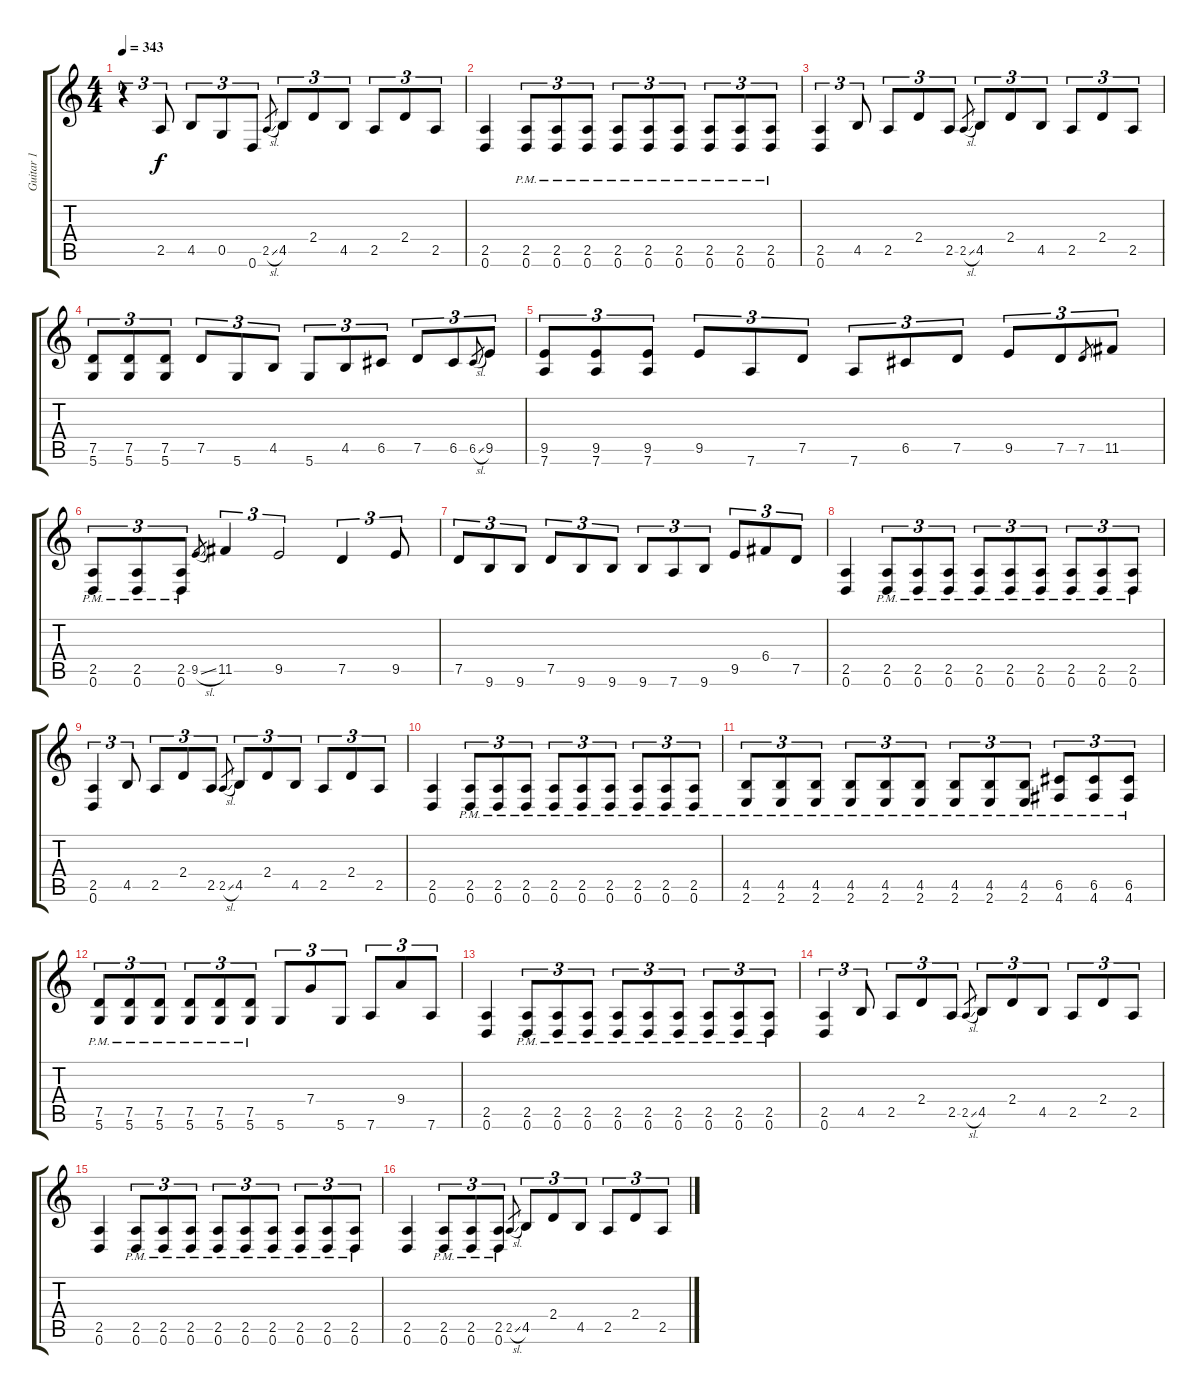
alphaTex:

\track ("Guitar 1" "Guitar 1") {instrument overdrivenguitar}
\staff {score tabs}
\tuning (D4 A3 F3 C3 G2 D2) {hide}
\ts (4 4)
\tempo 343
\clef g2
\ks c
r.4{tu (3 2) dy f instrument overdrivenguitar} 2.5.8{tu (3 2)} 4.5.8{tu (3 2)} 0.5.8{tu (3 2)} 0.6.8{tu (3 2)} 2.5{sl}.8{gr} 4.5.8{tu (3 2)} 2.4.8{tu (3 2)} 4.5.8{tu (3 2)} 2.5.8{tu (3 2)} 2.4.8{tu (3 2)} 2.5.8{tu (3 2)} |
(2.5 0.6).4 (2.5{pm} 0.6{pm}).8{tu (3 2)} (2.5{pm} 0.6{pm}).8{tu (3 2)} (2.5{pm} 0.6{pm}).8{tu (3 2)} (2.5{pm} 0.6{pm}).8{tu (3 2)} (2.5{pm} 0.6{pm}).8{tu (3 2)} (2.5{pm} 0.6{pm}).8{tu (3 2)} (2.5{pm} 0.6{pm}).8{tu (3 2)} (2.5{pm} 0.6{pm}).8{tu (3 2)} (2.5{pm} 0.6{pm}).8{tu (3 2)} |
(2.5 0.6).4{tu (3 2)} 4.5.8{tu (3 2)} 2.5.8{tu (3 2)} 2.4.8{tu (3 2)} 2.5.8{tu (3 2)} 2.5{sl}.8{gr} 4.5.8{tu (3 2)} 2.4.8{tu (3 2)} 4.5.8{tu (3 2)} 2.5.8{tu (3 2)} 2.4.8{tu (3 2)} 2.5.8{tu (3 2)} |
(7.5 5.6).8{tu (3 2)} (7.5 5.6).8{tu (3 2)} (7.5 5.6).8{tu (3 2)} 7.5.8{tu (3 2)} 5.6.8{tu (3 2)} 4.5.8{tu (3 2)} 5.6.8{tu (3 2)} 4.5.8{tu (3 2)} 6.5.8{tu (3 2)} 7.5.8{tu (3 2)} 6.5.8{tu (3 2)} 6.5{sl}.8{gr} 9.5.8{tu (3 2)} |
(9.5 7.6).8{tu (3 2)} (9.5 7.6).8{tu (3 2)} (9.5 7.6).8{tu (3 2)} 9.5.8{tu (3 2)} 7.6.8{tu (3 2)} 7.5.8{tu (3 2)} 7.6.8{tu (3 2)} 6.5.8{tu (3 2)} 7.5.8{tu (3 2)} 9.5.8{tu (3 2)} 7.5.8{tu (3 2)} 7.5.8{gr} 11.5.8{tu (3 2)} |
(2.5{pm} 0.6{pm}).8{tu (3 2)} (2.5{pm} 0.6{pm}).8{tu (3 2)} (2.5{pm} 0.6{pm}).8{tu (3 2)} 9.5{sl}.8{gr} 11.5.4{tu (3 2)} 9.5.2{tu (3 2)} 7.5.4{tu (3 2)} 9.5.8{tu (3 2)} |
7.5.8{tu (3 2)} 9.6.8{tu (3 2)} 9.6.8{tu (3 2)} 7.5.8{tu (3 2)} 9.6.8{tu (3 2)} 9.6.8{tu (3 2)} 9.6.8{tu (3 2)} 7.6.8{tu (3 2)} 9.6.8{tu (3 2)} 9.5.8{tu (3 2)} 6.4.8{tu (3 2)} 7.5.8{tu (3 2)} |
(2.5 0.6).4 (2.5{pm} 0.6{pm}).8{tu (3 2)} (2.5{pm} 0.6{pm}).8{tu (3 2)} (2.5{pm} 0.6{pm}).8{tu (3 2)} (2.5{pm} 0.6{pm}).8{tu (3 2)} (2.5{pm} 0.6{pm}).8{tu (3 2)} (2.5{pm} 0.6{pm}).8{tu (3 2)} (2.5{pm} 0.6{pm}).8{tu (3 2)} (2.5{pm} 0.6{pm}).8{tu (3 2)} (2.5{pm} 0.6{pm}).8{tu (3 2)} |
(2.5 0.6).4{tu (3 2)} 4.5.8{tu (3 2)} 2.5.8{tu (3 2)} 2.4.8{tu (3 2)} 2.5.8{tu (3 2)} 2.5{sl}.8{gr} 4.5.8{tu (3 2)} 2.4.8{tu (3 2)} 4.5.8{tu (3 2)} 2.5.8{tu (3 2)} 2.4.8{tu (3 2)} 2.5.8{tu (3 2)} |
(2.5 0.6).4 (2.5{pm} 0.6{pm}).8{tu (3 2)} (2.5{pm} 0.6{pm}).8{tu (3 2)} (2.5{pm} 0.6{pm}).8{tu (3 2)} (2.5{pm} 0.6{pm}).8{tu (3 2)} (2.5{pm} 0.6{pm}).8{tu (3 2)} (2.5{pm} 0.6{pm}).8{tu (3 2)} (2.5{pm} 0.6{pm}).8{tu (3 2)} (2.5{pm} 0.6{pm}).8{tu (3 2)} (2.5{pm} 0.6{pm}).8{tu (3 2)} |
(4.5{pm} 2.6{pm}).8{tu (3 2)} (4.5{pm} 2.6{pm}).8{tu (3 2)} (4.5{pm} 2.6{pm}).8{tu (3 2)} (4.5{pm} 2.6{pm}).8{tu (3 2)} (4.5{pm} 2.6{pm}).8{tu (3 2)} (4.5{pm} 2.6{pm}).8{tu (3 2)} (4.5{pm} 2.6{pm}).8{tu (3 2)} (4.5{pm} 2.6{pm}).8{tu (3 2)} (4.5{pm} 2.6{pm}).8{tu (3 2)} (6.5{pm} 4.6{pm}).8{tu (3 2)} (6.5{pm} 4.6{pm}).8{tu (3 2)} (6.5{pm} 4.6{pm}).8{tu (3 2)} |
(7.5{pm} 5.6{pm}).8{tu (3 2)} (7.5{pm} 5.6{pm}).8{tu (3 2)} (7.5{pm} 5.6{pm}).8{tu (3 2)} (7.5{pm} 5.6{pm}).8{tu (3 2)} (7.5{pm} 5.6{pm}).8{tu (3 2)} (7.5{pm} 5.6{pm}).8{tu (3 2)} 5.6.8{tu (3 2)} 7.4.8{tu (3 2)} 5.6.8{tu (3 2)} 7.6.8{tu (3 2)} 9.4.8{tu (3 2)} 7.6.8{tu (3 2)} |
(2.5 0.6).4 (2.5{pm} 0.6{pm}).8{tu (3 2)} (2.5{pm} 0.6{pm}).8{tu (3 2)} (2.5{pm} 0.6{pm}).8{tu (3 2)} (2.5{pm} 0.6{pm}).8{tu (3 2)} (2.5{pm} 0.6{pm}).8{tu (3 2)} (2.5{pm} 0.6{pm}).8{tu (3 2)} (2.5{pm} 0.6{pm}).8{tu (3 2)} (2.5{pm} 0.6{pm}).8{tu (3 2)} (2.5{pm} 0.6{pm}).8{tu (3 2)} |
(2.5 0.6).4{tu (3 2)} 4.5.8{tu (3 2)} 2.5.8{tu (3 2)} 2.4.8{tu (3 2)} 2.5.8{tu (3 2)} 2.5{sl}.8{gr} 4.5.8{tu (3 2)} 2.4.8{tu (3 2)} 4.5.8{tu (3 2)} 2.5.8{tu (3 2)} 2.4.8{tu (3 2)} 2.5.8{tu (3 2)} |
(2.5 0.6).4 (2.5{pm} 0.6{pm}).8{tu (3 2)} (2.5{pm} 0.6{pm}).8{tu (3 2)} (2.5{pm} 0.6{pm}).8{tu (3 2)} (2.5{pm} 0.6{pm}).8{tu (3 2)} (2.5{pm} 0.6{pm}).8{tu (3 2)} (2.5{pm} 0.6{pm}).8{tu (3 2)} (2.5{pm} 0.6{pm}).8{tu (3 2)} (2.5{pm} 0.6{pm}).8{tu (3 2)} (2.5{pm} 0.6{pm}).8{tu (3 2)} |
(2.5 0.6).4 (2.5{pm} 0.6{pm}).8{tu (3 2)} (2.5{pm} 0.6{pm}).8{tu (3 2)} (2.5{pm} 0.6{pm}).8{tu (3 2)} 2.5{sl}.8{gr} 4.5.8{tu (3 2)} 2.4.8{tu (3 2)} 4.5.8{tu (3 2)} 2.5.8{tu (3 2)} 2.4.8{tu (3 2)} 2.5.8{tu (3 2)}
